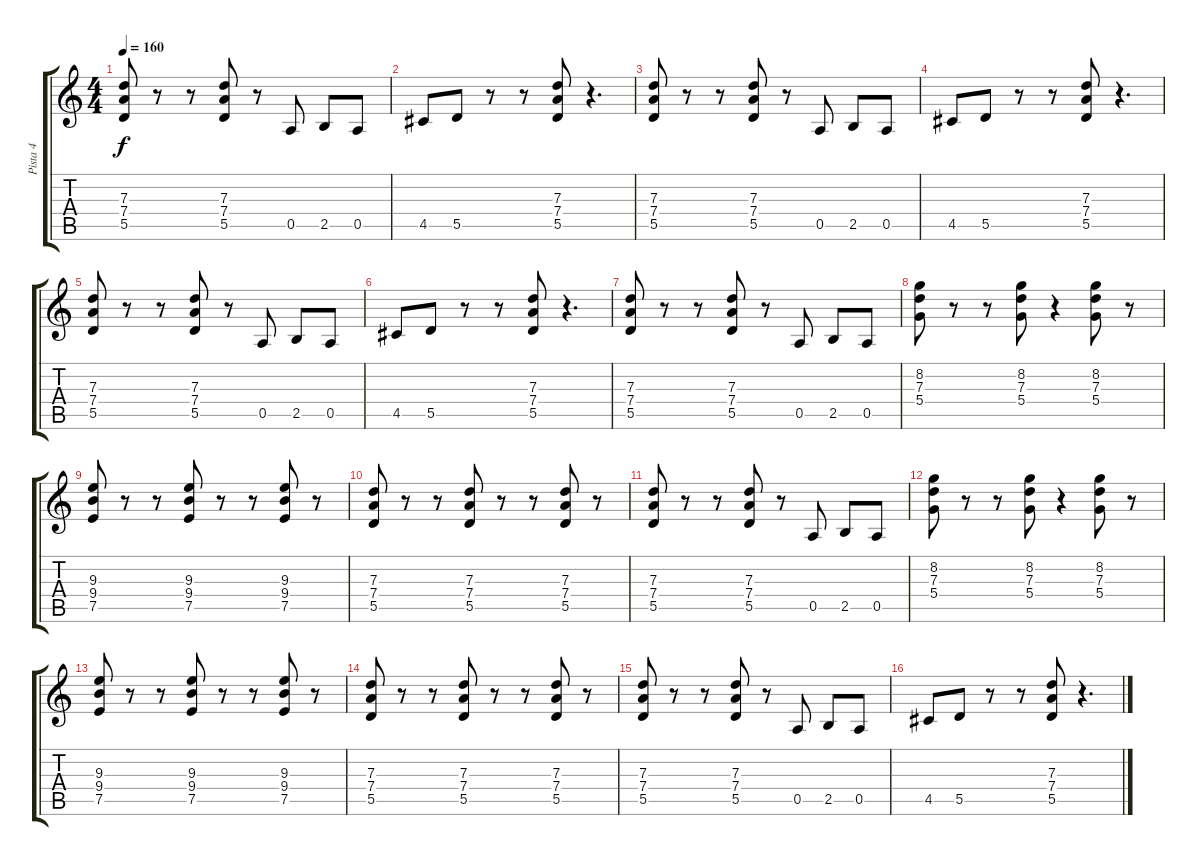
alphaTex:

\track ("Pista 4" "Pista 4") {instrument distortionguitar}
\staff {score tabs}
\tuning (E4 B3 G3 D3 A2 E2) {hide}
\ts (4 4)
\tempo 160
\clef g2
\ks c
(7.3 7.4 5.5).8{dy f} r.8 r.8 (7.3 7.4 5.5).8 r.8 0.5.8 2.5.8 0.5.8 |
4.5.8 5.5.8 r.8 r.8 (7.3 7.4 5.5).8 r.4{d} |
(7.3 7.4 5.5).8 r.8 r.8 (7.3 7.4 5.5).8 r.8 0.5.8 2.5.8 0.5.8 |
4.5.8 5.5.8 r.8 r.8 (7.3 7.4 5.5).8 r.4{d} |
(7.3 7.4 5.5).8 r.8 r.8 (7.3 7.4 5.5).8 r.8 0.5.8 2.5.8 0.5.8 |
4.5.8 5.5.8 r.8 r.8 (7.3 7.4 5.5).8 r.4{d} |
(7.3 7.4 5.5).8 r.8 r.8 (7.3 7.4 5.5).8 r.8 0.5.8 2.5.8 0.5.8 |
(8.2 7.3 5.4).8 r.8 r.8 (8.2 7.3 5.4).8 r.4 (8.2 7.3 5.4).8 r.8 |
(9.3 9.4 7.5).8 r.8 r.8 (9.3 9.4 7.5).8 r.8 r.8 (9.3 9.4 7.5).8 r.8 |
(7.3 7.4 5.5).8 r.8 r.8 (7.3 7.4 5.5).8 r.8 r.8 (7.3 7.4 5.5).8 r.8 |
(7.3 7.4 5.5).8 r.8 r.8 (7.3 7.4 5.5).8 r.8 0.5.8 2.5.8 0.5.8 |
(8.2 7.3 5.4).8 r.8 r.8 (8.2 7.3 5.4).8 r.4 (8.2 7.3 5.4).8 r.8 |
(9.3 9.4 7.5).8 r.8 r.8 (9.3 9.4 7.5).8 r.8 r.8 (9.3 9.4 7.5).8 r.8 |
(7.3 7.4 5.5).8 r.8 r.8 (7.3 7.4 5.5).8 r.8 r.8 (7.3 7.4 5.5).8 r.8 |
(7.3 7.4 5.5).8 r.8 r.8 (7.3 7.4 5.5).8 r.8 0.5.8 2.5.8 0.5.8 |
4.5.8 5.5.8 r.8 r.8 (7.3 7.4 5.5).8 r.4{d}
